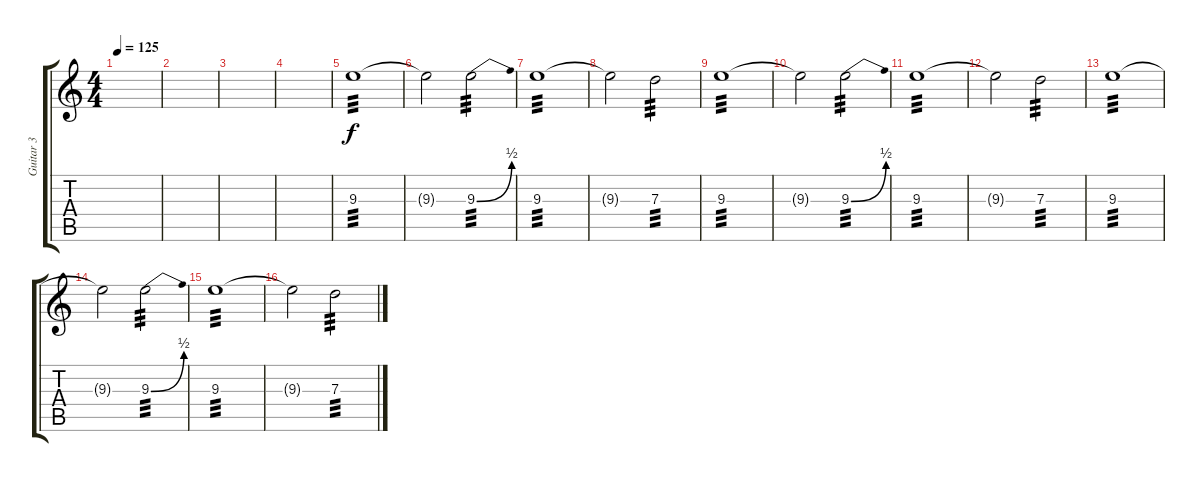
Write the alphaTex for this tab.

\track ("Guitar 3" "Guitar 3") {instrument electricguitarjazz}
\staff {score tabs}
\tuning (E4 B3 G3 D3 A2 D2) {hide}
\ts (4 4)
\tempo 125
\clef g2
\ks c
|
|
|
|
9.3.1{tp 3} |
9.3{t}.2 9.3{be (bend 0 0 60 2)}.2{tp 3} |
9.3.1{tp 3} |
9.3{t}.2 7.3.2{tp 3} |
9.3.1{tp 3} |
9.3{t}.2 9.3{be (bend 0 0 60 2)}.2{tp 3} |
9.3.1{tp 3} |
9.3{t}.2 7.3.2{tp 3} |
9.3.1{tp 3} |
9.3{t}.2 9.3{be (bend 0 0 60 2)}.2{tp 3} |
9.3.1{tp 3} |
9.3{t}.2 7.3.2{tp 3}
